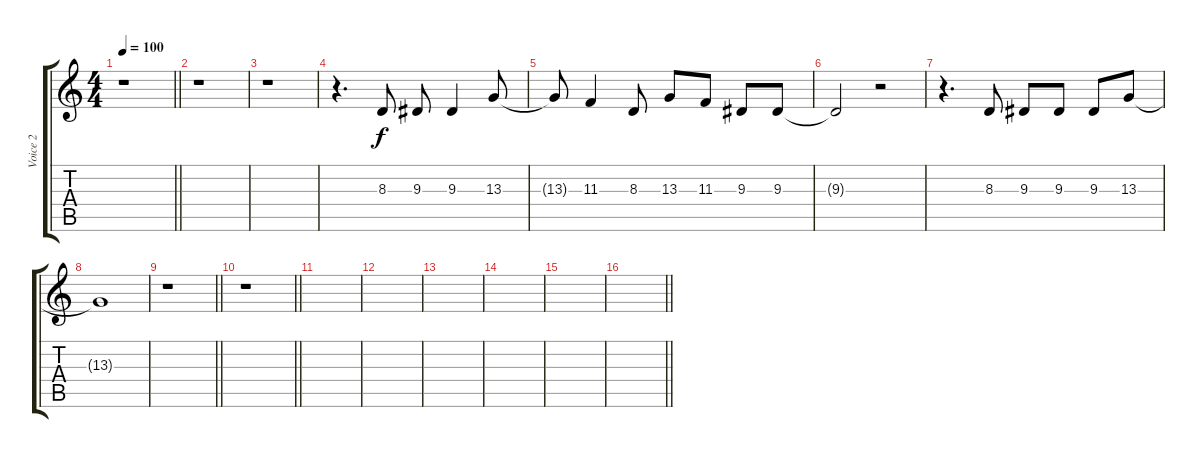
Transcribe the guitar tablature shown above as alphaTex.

\track ("Voice 2" "Voice 2") {instrument sopranosax}
\staff {score tabs}
\tuning (Eb4 Bb3 Gb3 Db3 Ab2 Eb2) {hide}
\ts (4 4)
\tempo 100
\clef g2
\barLineRight lightlight
\ks c
r.1{dy f} |
r.1 |
r.1 |
r.4{d} 8.3.8 9.3.8 9.3.4 13.3.8 |
13.3{t}.8 11.3.4 8.3.8 13.3.8 11.3.8 9.3.8 9.3.8 |
9.3{t}.2 r.2 |
r.4{d} 8.3.8 9.3.8 9.3.8 9.3.8 13.3.8 |
13.3{t}.1 |
\barLineRight lightlight
r.1 |
\barLineRight lightlight
r.1 |
|
|
|
|
|
\barLineRight lightlight
